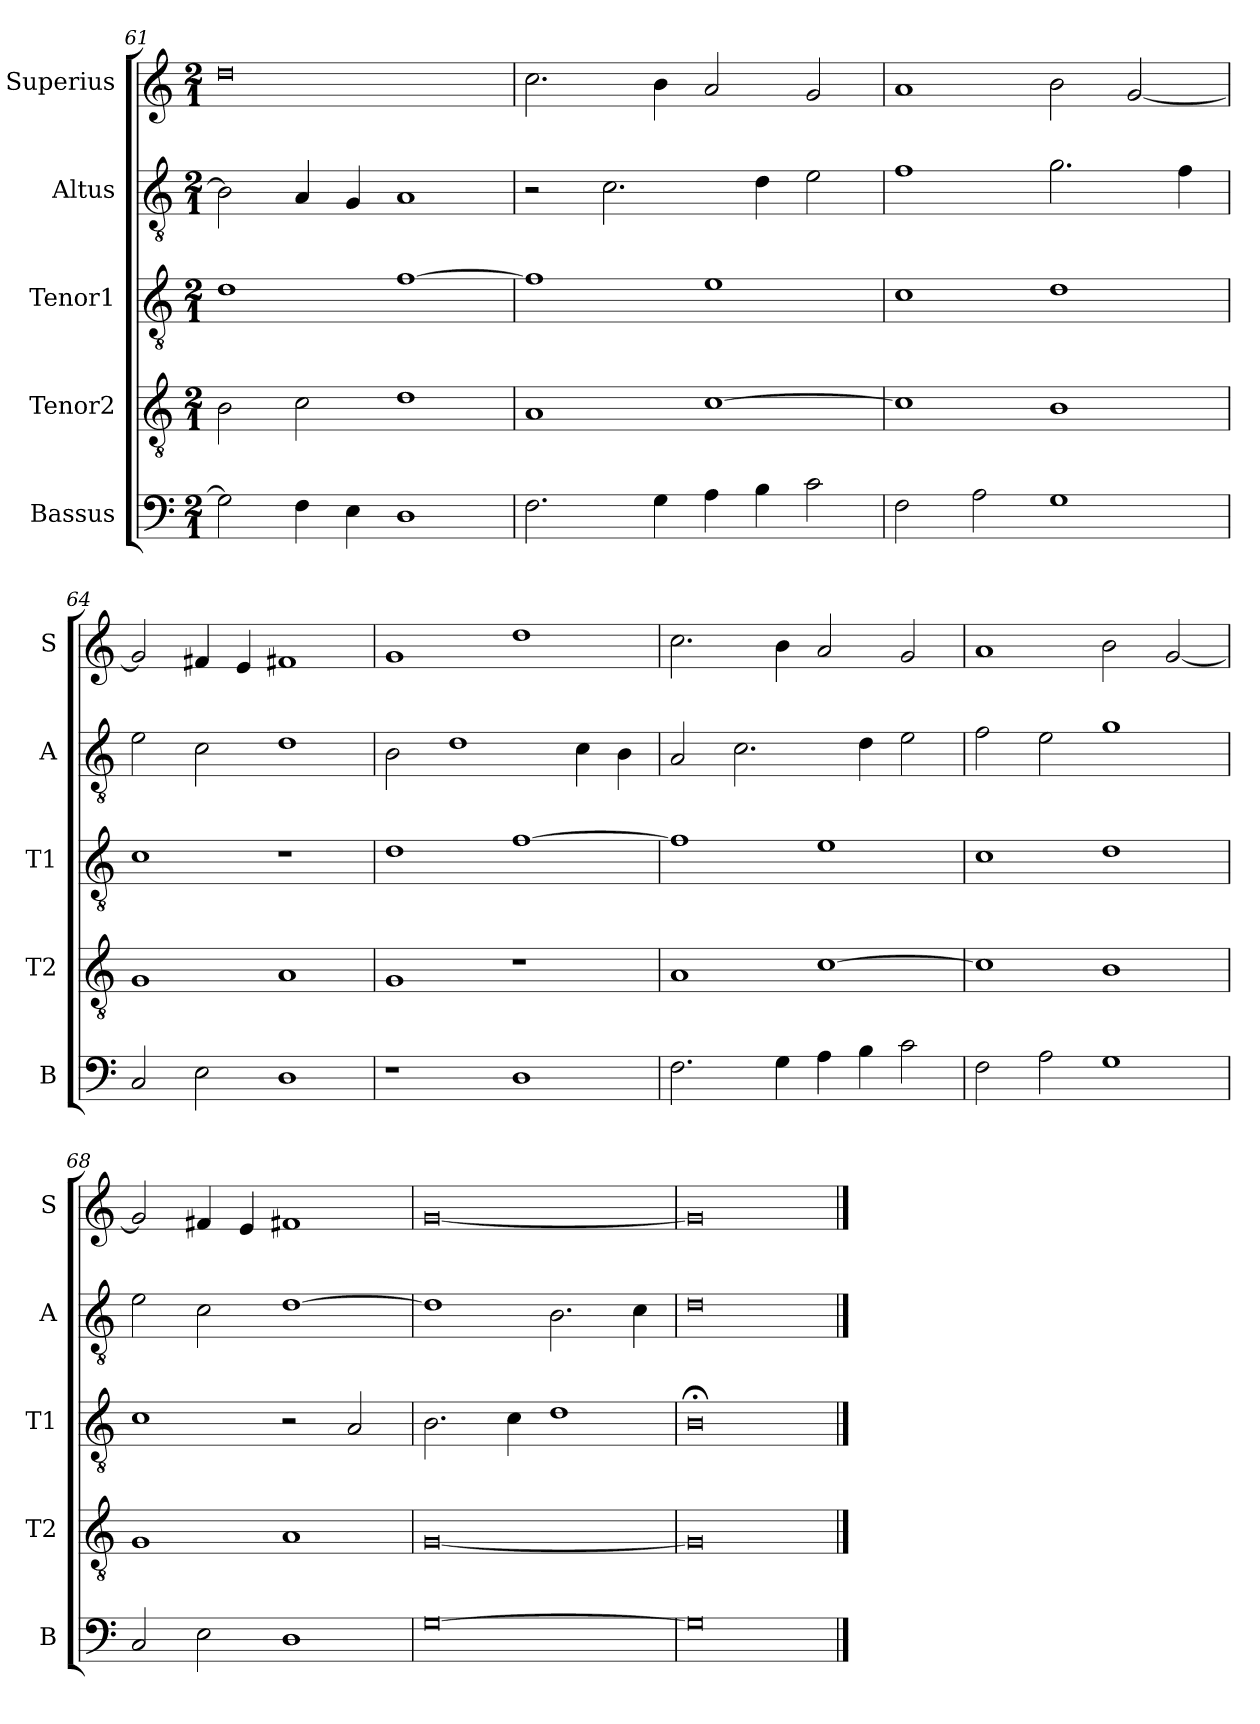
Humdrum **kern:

**kern	**kern	**kern	**kern	**kern
*part5	*part4	*part3	*part2	*part1
*staff5	*staff4	*staff3	*staff2	*staff1
*I"Bassus	*I"Tenor2	*I"Tenor1	*I"Altus	*I"Superius
*I'B	*I'T2	*I'T1	*I'A	*I'S
*clefF4	*clefGv2	*clefGv2	*clefGv2	*clefG2
*k[]	*k[]	*k[]	*k[]	*k[]
*M2/1	*M2/1	*M2/1	*M2/1	*M2/1
=61	=61	=61	=61	=61
2G\]	2B\	1d	2B\]	0dd
4F\	2c\	.	4A/	.
4E\	.	.	4G/	.
1D	1d	[1f	1A	.
=62	=62	=62	=62	=62
2.F\	1A	1f]	2r	2.cc\
.	.	.	2.c\	.
4G\	.	.	.	4b\
4A\	[1c	1e	.	2a/
4B\	.	.	4d\	.
2c\	.	.	2e\	2g/
=63	=63	=63	=63	=63
2F\	1c]	1c	1f	1a
2A\	.	.	.	.
1G	1B	1d	2.g\	2b\
.	.	.	.	[2g/
.	.	.	4f\	.
=64	=64	=64	=64	=64
2C/	1G	1c	2e\	2g/]
2E\	.	.	2c\	4f#X/
.	.	.	.	4e/
1D	1A	1r	1d	1f#X
=65	=65	=65	=65	=65
1r	1G	1d	2B\	1g
.	.	.	1d	.
1D	1r	[1f	.	1dd
.	.	.	4c\	.
.	.	.	4B\	.
=66	=66	=66	=66	=66
2.F\	1A	1f]	2A/	2.cc\
.	.	.	2.c\	.
4G\	.	.	.	4b\
4A\	[1c	1e	.	2a/
4B\	.	.	4d\	.
2c\	.	.	2e\	2g/
=67	=67	=67	=67	=67
2F\	1c]	1c	2f\	1a
2A\	.	.	2e\	.
1G	1B	1d	1g	2b\
.	.	.	.	[2g/
=68	=68	=68	=68	=68
2C/	1G	1c	2e\	2g/]
2E\	.	.	2c\	4f#X/
.	.	.	.	4e/
1D	1A	2r	[1d	1f#X
.	.	2A/	.	.
=69	=69	=69	=69	=69
[0G	[0G	2.B\	1d]	[0g
.	.	4c\	.	.
.	.	1d	2.B\	.
.	.	.	4c\	.
=70	=70	=70	=70	=70
0G]	0G]	0B;<	0d	0g]
==	==	==	==	==
*-	*-	*-	*-	*-
